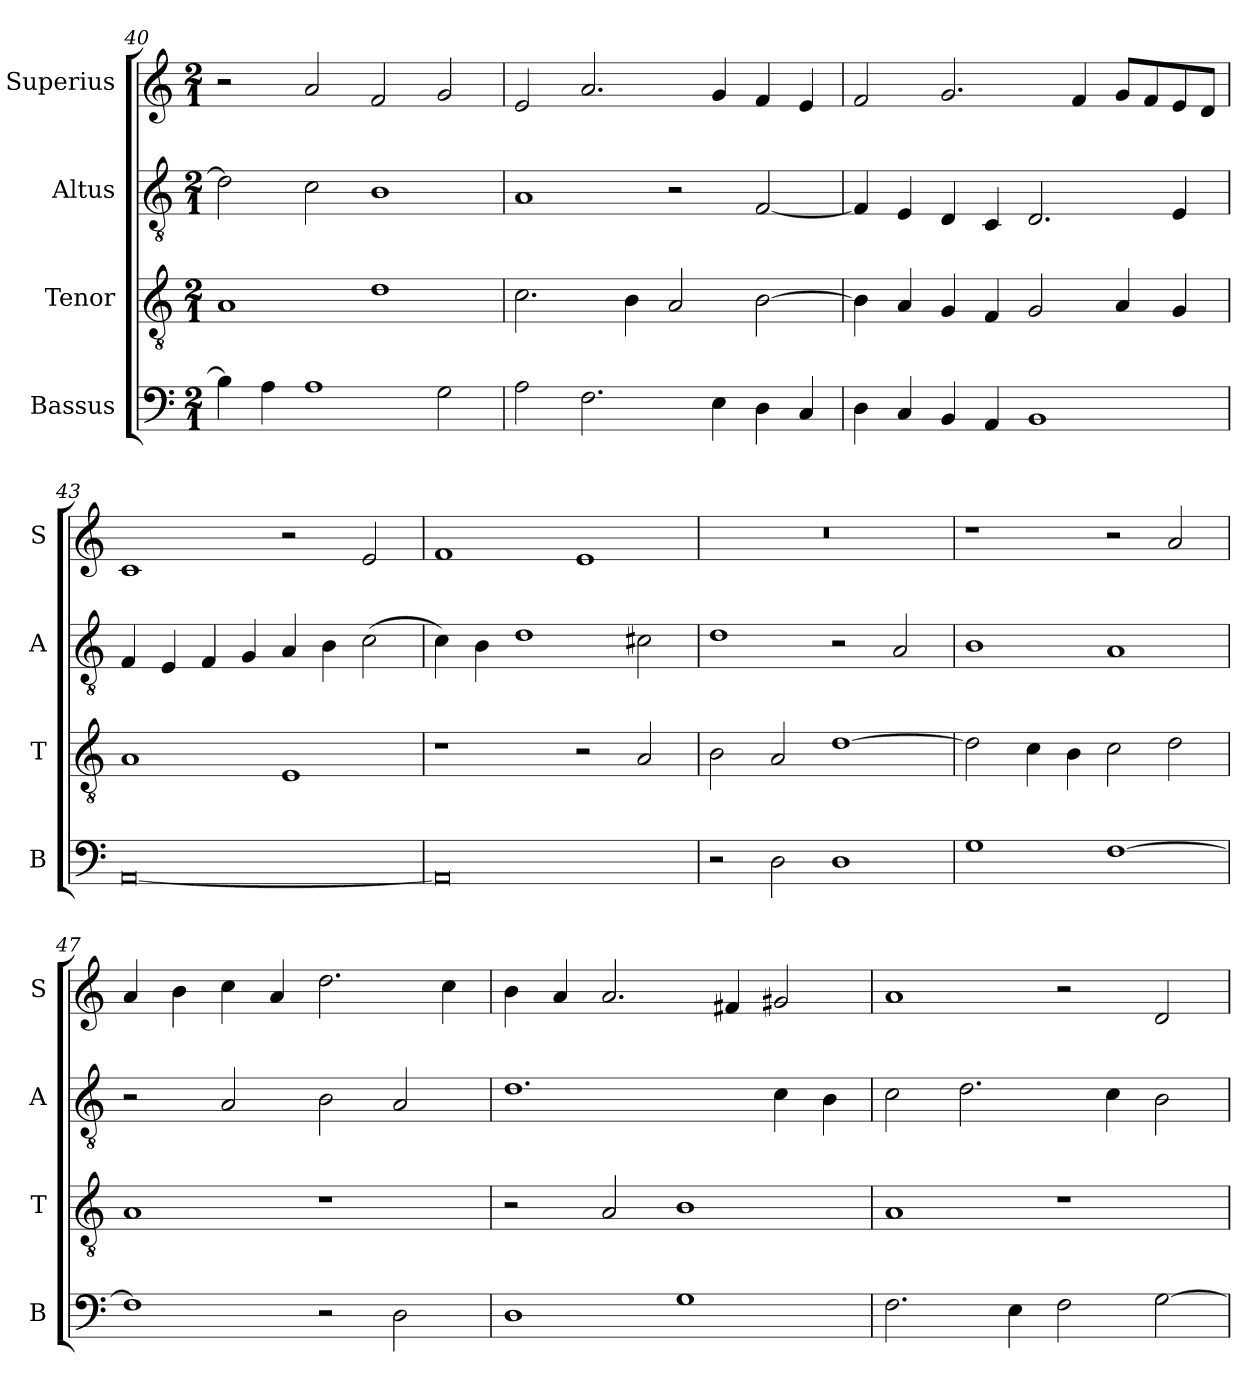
**kern	**kern	**kern	**kern
*part4	*part3	*part2	*part1
*staff4	*staff3	*staff2	*staff1
*I"Bassus	*I"Tenor	*I"Altus	*I"Superius
*I'B	*I'T	*I'A	*I'S
*clefF4	*clefGv2	*clefGv2	*clefG2
*k[]	*k[]	*k[]	*k[]
*C:	*C:	*C:	*C:
*M2/1	*M2/1	*M2/1	*M2/1
=40	=40	=40	=40
4B-]	1A	2d]	2r
4A	.	.	.
1A	.	2c	2a
.	1d	1B	2f
2G	.	.	2g
=41	=41	=41	=41
2A	2.c	1A	2e
2.F	.	.	2.a
.	4B	.	.
.	2A	2r	.
4E	.	.	4g
4D	[2B	[2F	4f
4C	.	.	4e
=42	=42	=42	=42
4D	4B]	4F]	2f
4C	4A	4E	.
4BB	4G	4D	2.g
4AA	4F	4C	.
1BB	2G	2.D	.
.	.	.	4f
.	4A	.	8gL
.	.	.	8f
.	4G	4E	8e
.	.	.	8dJ
=43	=43	=43	=43
[0AA	1A	4F	1c
.	.	4E	.
.	.	4F	.
.	.	4G	.
.	1E	4A	2r
.	.	4B	.
.	.	(2c	2e
=44	=44	=44	=44
0AA]	1r	4c)	1f
.	.	4B	.
.	.	1d	.
.	2r	.	1e
.	2A	2c#X	.
=45	=45	=45	=45
2r	2B	1d	0r
2D	2A	.	.
1D	[1d	2r	.
.	.	2A	.
=46	=46	=46	=46
1G	2d]	1B	1r
.	4c	.	.
.	4B	.	.
[1F	2c	1A	2r
.	2d	.	2a
=47	=47	=47	=47
1F]	1A	2r	4a
.	.	.	4b
.	.	2A	4cc
.	.	.	4a
2r	1r	2B	2.dd
2D	.	2A	.
.	.	.	4cc
=48	=48	=48	=48
1D	2r	1.d	4b
.	.	.	4a
.	2A	.	2.a
1G	1B	.	.
.	.	.	4f#X
.	.	4c	2g#X
.	.	4B	.
=49	=49	=49	=49
2.F	1A	2c	1a
.	.	2.d	.
4E	.	.	.
2F	1r	.	2r
.	.	4c	.
[2G	.	2B	2d
=	=	=	=
*-	*-	*-	*-
